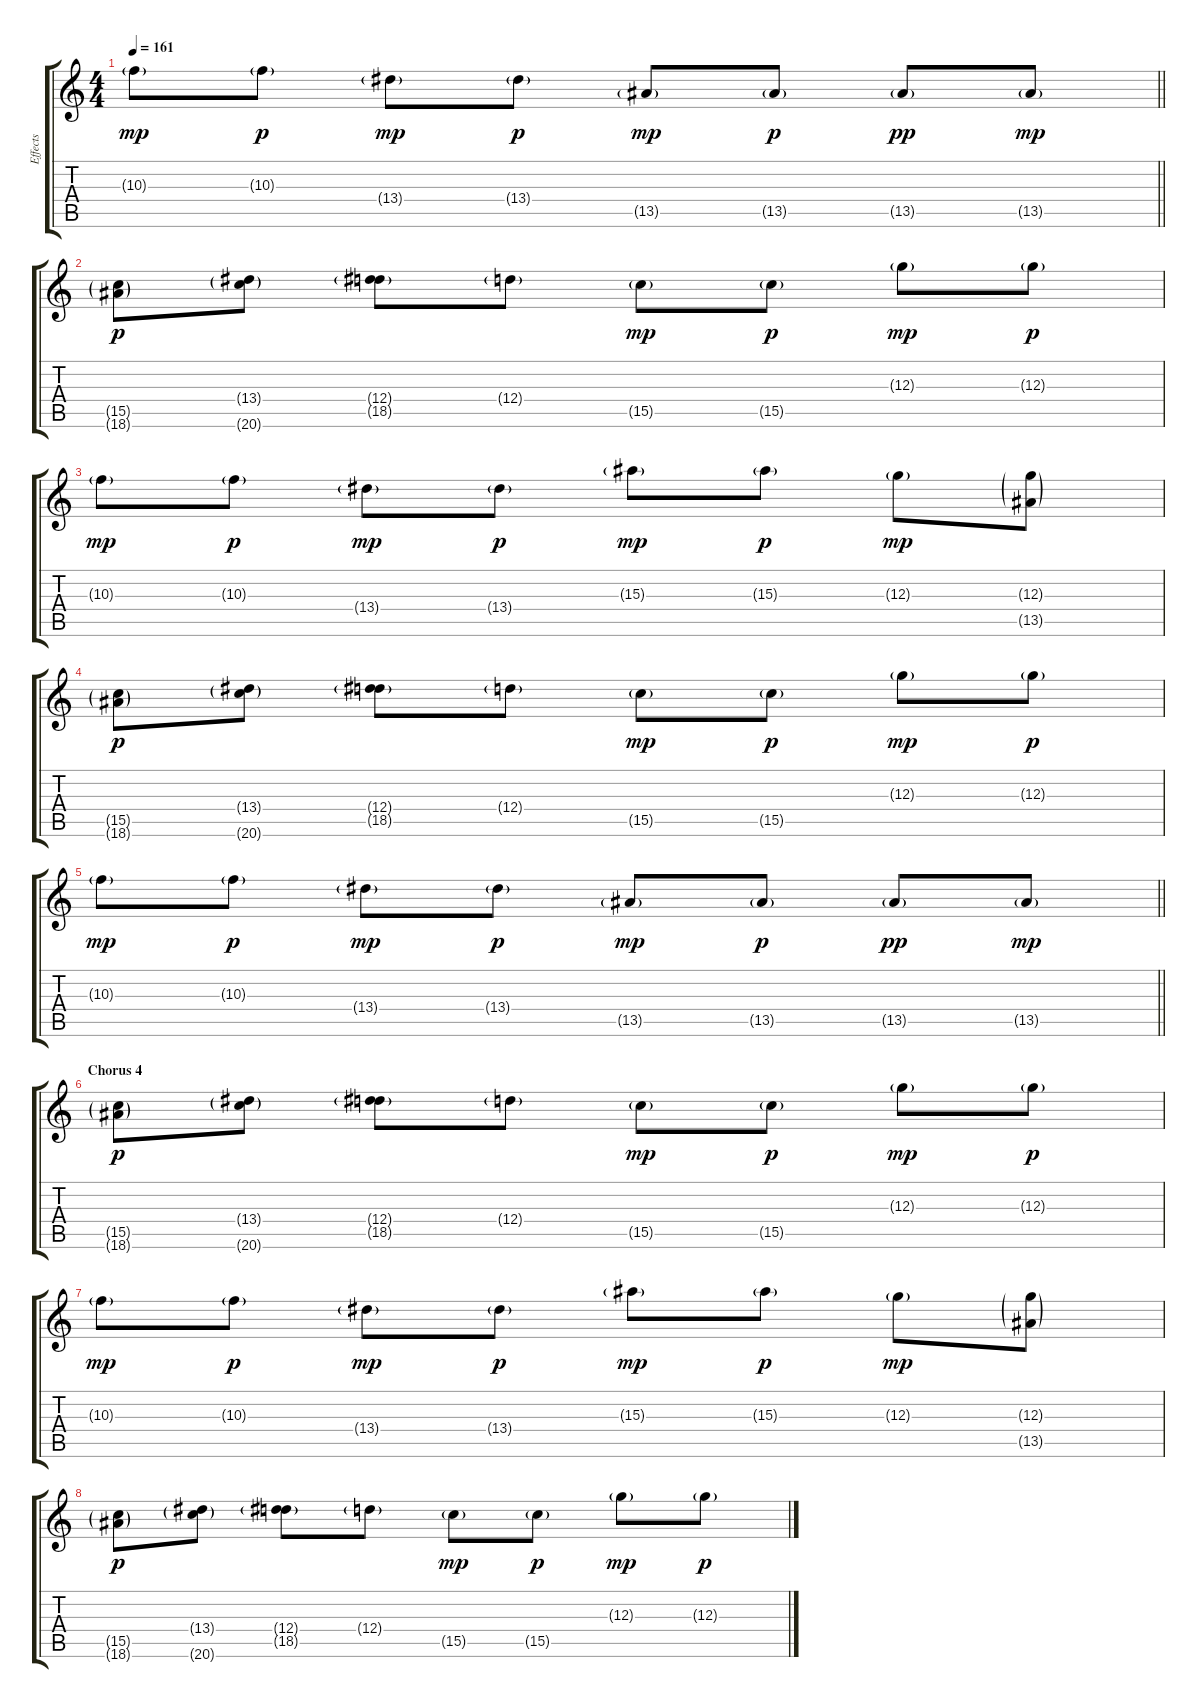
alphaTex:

\track ("Effects" "Effects") {instrument overdrivenguitar}
\staff {score tabs}
\tuning (E4 B3 G3 D3 A2 E2) {hide}
\ts (4 4)
\tempo 161
\clef g2
\barLineRight lightlight
\ks c
10.3{g}.8{dy mp} 10.3{g}.8{dy p} 13.4{g}.8{dy mp} 13.4{g}.8{dy p} 13.5{g}.8{dy mp} 13.5{g}.8{dy p} 13.5{g}.8{dy pp} 13.5{g}.8{dy mp} |
(15.5{g} 18.6{g}).8{dy p} (13.4{g} 20.6{g}).8 (12.4{g} 18.5{g}).8 12.4{g}.8 15.5{g}.8{dy mp} 15.5{g}.8{dy p} 12.3{g}.8{dy mp} 12.3{g}.8{dy p} |
10.3{g}.8{dy mp} 10.3{g}.8{dy p} 13.4{g}.8{dy mp} 13.4{g}.8{dy p} 15.3{g}.8{dy mp} 15.3{g}.8{dy p} 12.3{g}.8{dy mp} (12.3{g} 13.5{g}).8 |
(15.5{g} 18.6{g}).8{dy p} (13.4{g} 20.6{g}).8 (12.4{g} 18.5{g}).8 12.4{g}.8 15.5{g}.8{dy mp} 15.5{g}.8{dy p} 12.3{g}.8{dy mp} 12.3{g}.8{dy p} |
\barLineRight lightlight
10.3{g}.8{dy mp} 10.3{g}.8{dy p} 13.4{g}.8{dy mp} 13.4{g}.8{dy p} 13.5{g}.8{dy mp} 13.5{g}.8{dy p} 13.5{g}.8{dy pp} 13.5{g}.8{dy mp} |
\section ("" "Chorus 4")
(15.5{g} 18.6{g}).8{dy p} (13.4{g} 20.6{g}).8 (12.4{g} 18.5{g}).8 12.4{g}.8 15.5{g}.8{dy mp} 15.5{g}.8{dy p} 12.3{g}.8{dy mp} 12.3{g}.8{dy p} |
10.3{g}.8{dy mp} 10.3{g}.8{dy p} 13.4{g}.8{dy mp} 13.4{g}.8{dy p} 15.3{g}.8{dy mp} 15.3{g}.8{dy p} 12.3{g}.8{dy mp} (12.3{g} 13.5{g}).8 |
(15.5{g} 18.6{g}).8{dy p} (13.4{g} 20.6{g}).8 (12.4{g} 18.5{g}).8 12.4{g}.8 15.5{g}.8{dy mp} 15.5{g}.8{dy p} 12.3{g}.8{dy mp} 12.3{g}.8{dy p}
